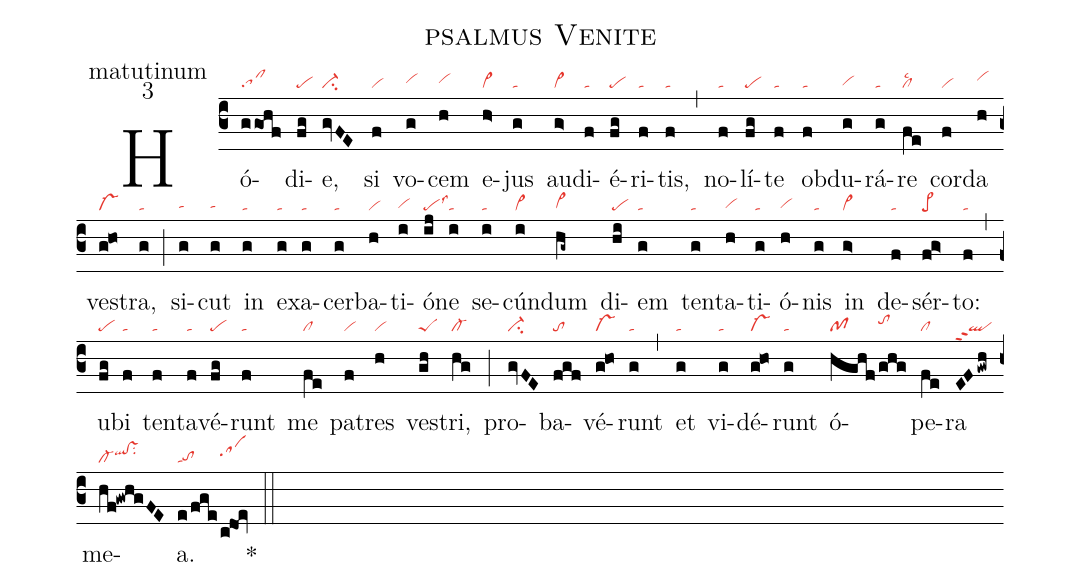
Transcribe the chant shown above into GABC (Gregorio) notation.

name: psalmus Venite;
office-part: matutinum;
mode: 3;
nabc-lines: 1;
%%
(c3)
Hó(ggohf|sa!cl)di(fg|pe)e,(gvFE|ci-) si(f|vi) vo(g|vihh)cem(h|vihh) e(h>|vi>)jus(g|ta) au(g>|vi>)di(f|ta)é(fg|pe)ri(f|ta)tis,(f|ta) (,)
no(f|ta)lí(fg|pe)te(f|ta) ob(f|ta)du(g|vihg)rá(g|ta)re(fe|cllsc2) cor(f|vi)da(h|vihi) ves(g!ho|vs-)tra,(g|ta) (;)
si(g|tahg)cut(g|tahg) in(g|ta) ex(g|ta)a(g|ta)cer(g|ta)ba(h|vi)ti(i|vihg)ó(ij|pelss3)ne(i|ta) se(i|ta)cún(i|vi>)dum(hg~|vi>hg) di(hi|pe)em(g|ta) ten(g|ta)ta(h|vihg)ti(g|ta)ó(h|vihg)nis(g|ta) in(g>|vi>) de(f|ta)sér(fg>|pe>)to:(f|ta) (,)
u(fg|pe)bi(f|ta) ten(f|ta)ta(f|ta)vé(fg|pe)runt(f|ta) me(fe|cl) pat(f|vi)res(h|vi) ves(gh|peS)tri,(hg|cl-) (;)
pro(gvFE|ci-)ba(fgf|to)vé(g!ho|vs-)runt(g|ta) (,)
et(g|ta) vi(g|ta)dé(g!ho|vs-)runt(g|ta) ó(hghf|pf|/ghg|tohi)pe(fe|cl)ra(EFgwh|qlppt2) me(hf!gwhgFE|cl-qlhi!vshisu2)a.(e/fge|tatohg|/cdOe|sahi) *(::)
